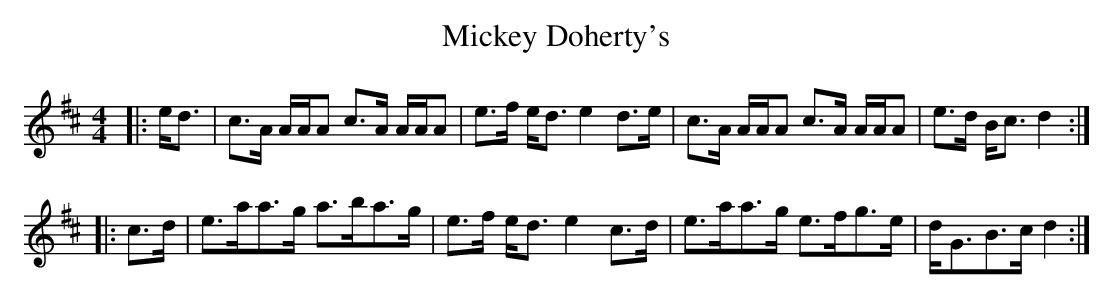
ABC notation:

X:1
T: Mickey Doherty's
M: 4/4
L: 1/8
K: Amix
|:e<d|c>A A/A/A c>A A/A/A|e>f e<d e2 d>e|c>A A/A/A c>A A/A/A|e>d B<c d2:|
|:c>d|e>aa>g a>ba>g|e>f e<d e2 c>d|e>aa>g e>fg>e|d<GB>c d2:|
